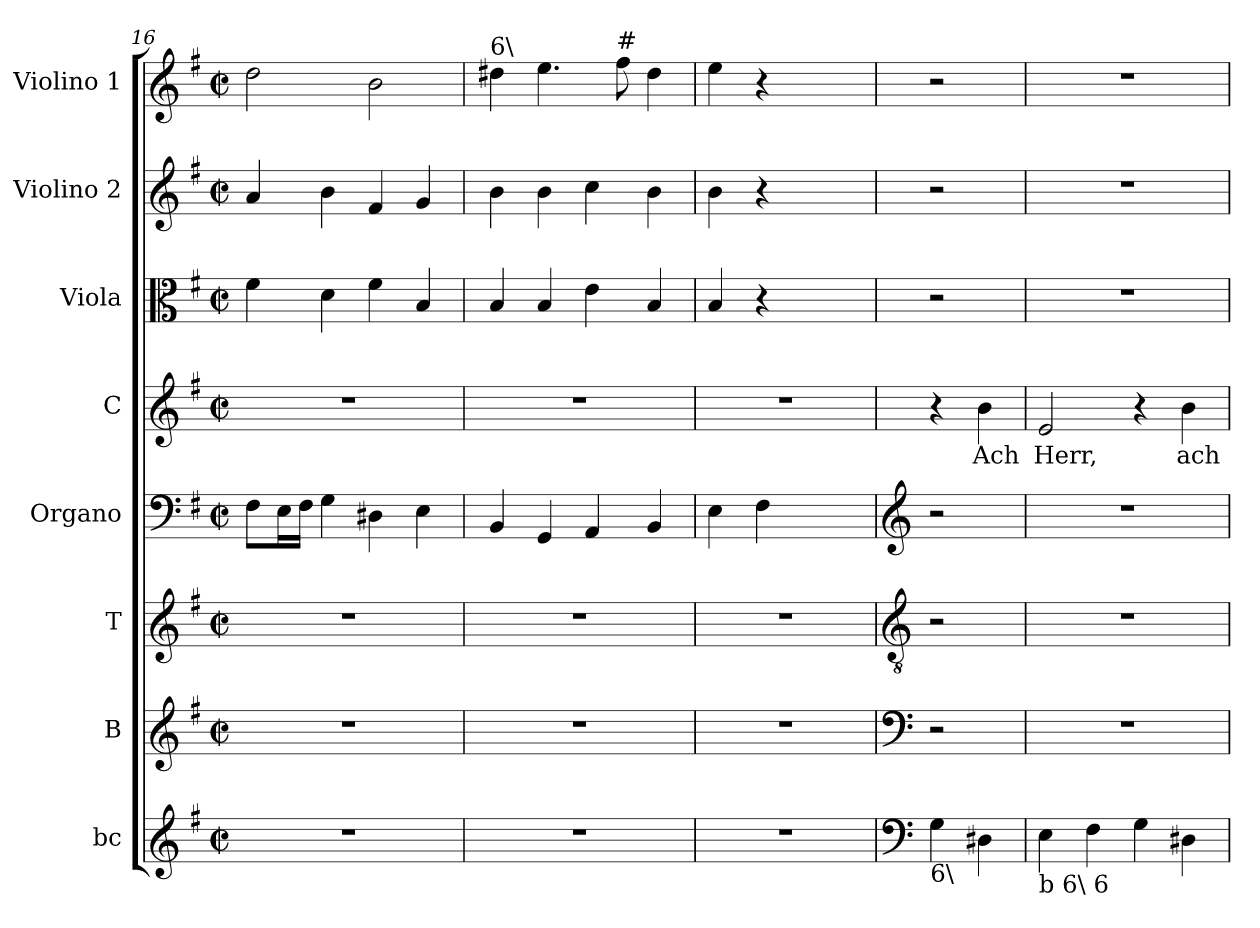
**kern	**kern	**kern	**kern	**kern	**text	**kern	**kern	**kern
*part8	*part7	*part6	*part5	*part4	*part4	*part3	*part2	*part1
*staff8	*staff7	*staff6	*staff5	*staff4	*staff4	*staff3	*staff2	*staff1
*I"bc	*I"B	*I"T	*I"Organo	*I"C	*	*I"Viola	*I"Violino 2	*I"Violino 1
*	*	*	*I'A	*	*	*I'Vla	*I'Vl2	*I'Vl1
*clefG2	*clefG2	*clefG2	*clefF4	*clefG2	*	*clefC3	*clefG2	*clefG2
*k[f#]	*k[f#]	*k[f#]	*k[f#]	*k[f#]	*	*k[f#]	*k[f#]	*k[f#]
*G:	*G:	*G:	*G:	*G:	*	*G:	*G:	*G:
*M2/2	*M2/2	*M2/2	*M2/2	*M2/2	*	*M2/2	*M2/2	*M2/2
*met(c|)	*met(c|)	*met(c|)	*met(c|)	*met(c|)	*	*met(c|)	*met(c|)	*met(c|)
=16	=16	=16	=16	=16	=16	=16	=16	=16
1r	1r	1r	8F#\L	1r	.	4f#\	4a/	2dd\
.	.	.	16E\L	.	.	.	.	.
.	.	.	16F#\JJ	.	.	.	.	.
.	.	.	4G\	.	.	4d\	4b\	.
.	.	.	4D#X>\	.	.	4f#\	4f#/	2b\
.	.	.	4E\	.	.	4B/	4g/	.
=17	=17	=17	=17	=17	=17	=17	=17	=17
!	!	!	!	!	!	!	!	!LO:TX:a:t=6\
1r	1r	1r	4BB/	1r	.	4B/	4b\	4dd#X\
.	.	.	4GG</	.	.	4B/	4b\	4.ee\
.	.	.	4AA/	.	.	4e\	4cc\	.
!	!	!	!	!	!	!	!	!LO:TX:a:t=#
.	.	.	.	.	.	.	.	8ff#\
.	.	.	4BB/	.	.	4B/	4b\	4dd#\
=18	=18	=18	=18	=18	=18	=18	=18	=18
1r	1r	1r	4E\	1r	.	4B/	4b\	4ee\
.	.	.	4F#\	.	.	4r	4r	4r
.	.	.	2ryy	.	.	2ryy	2ryy	2ryy
!!LO:PB:g=z
=19	=19	=19	=19	=19	=19	=19	=19	=19
*clefF4	*clefF4	*clefGv2	*clefG2	*	*	*	*	*
!LO:TX:b:t=6\	!	!	!	!	!	!	!	!
4G\	2r	2r	2r	4r	.	2r	2r	2r
!	!	!	!	!	!LO:LY:b	!	!	!
4D#X>\	.	.	.	4b\	Ach	.	.	.
=20	=20	=20	=20	=20	=20	=20	=20	=20
!LO:TX:b:t=b 6\ 6	!	!	!	!	!	!	!	!
!	!	!	!	!	!LO:LY:b	!	!	!
4E\	1r	1r	1r	2e/	Herr,	1r	1r	1r
4F#\	.	.	.	.	.	.	.	.
4G\	.	.	.	4r	.	.	.	.
!	!	!	!	!	!LO:LY:b	!	!	!
4D#X>\	.	.	.	4b\	ach	.	.	.
=	=	=	=	=	=	=	=	=
*-	*-	*-	*-	*-	*-	*-	*-	*-
